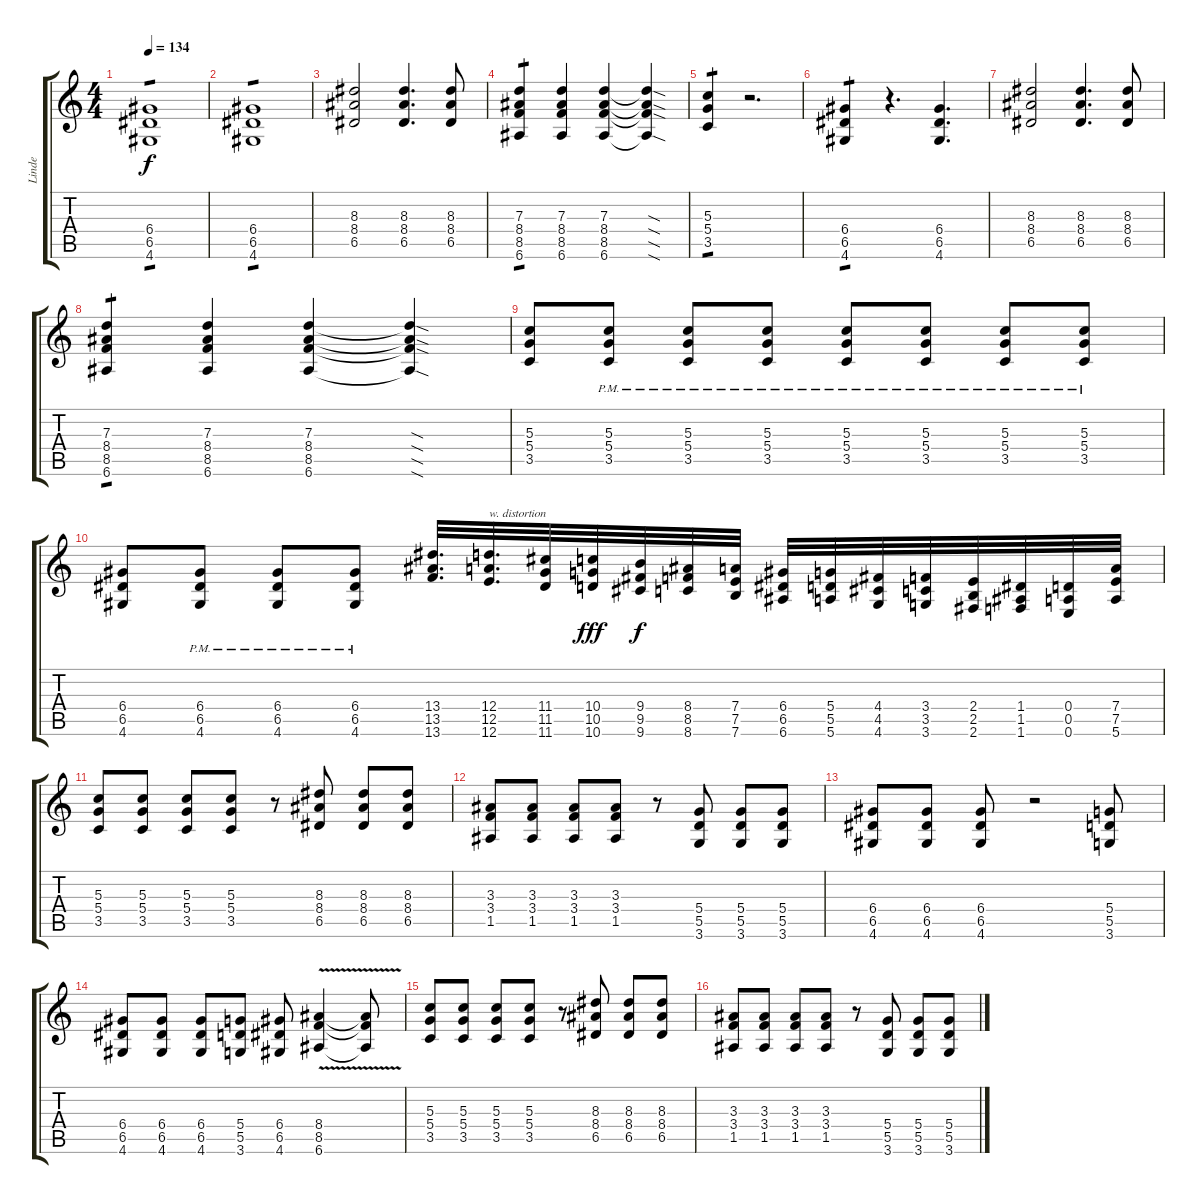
\track ("Linde" "Linde") {instrument distortionguitar}
\staff {score tabs}
\tuning (E4 B3 G3 D3 A2 E2) {hide}
\ts (4 4)
\tempo 134
\clef g2
\ks c
(6.4 6.5 4.6).1{tp 1 dy f} |
(6.4 6.5 4.6).1{tp 1} |
(8.3 8.4 6.5).2 (8.3 8.4 6.5).4{d} (8.3 8.4 6.5).8 |
(7.3 8.4 8.5 6.6).4{tp 1} (7.3 8.4 8.5 6.6).4 (7.3 8.4 8.5 6.6).4 (7.3{sod t} 8.4{sod t} 8.5{sod t} 6.6{sod t}).4 |
(5.3 5.4 3.5).4{tp 1} r.2{d} |
(6.4 6.5 4.6).4{tp 1} r.4{d} (6.4 6.5 4.6).4{d} |
(8.3 8.4 6.5).2 (8.3 8.4 6.5).4{d} (8.3 8.4 6.5).8 |
(7.3 8.4 8.5 6.6).4{tp 1} (7.3 8.4 8.5 6.6).4 (7.3 8.4 8.5 6.6).4 (7.3{sod t} 8.4{sod t} 8.5{sod t} 6.6{sod t}).4 |
(5.3 5.4 3.5).8 (5.3{pm} 5.4{pm} 3.5{pm}).8 (5.3{pm} 5.4{pm} 3.5{pm}).8 (5.3{pm} 5.4{pm} 3.5{pm}).8 (5.3{pm} 5.4{pm} 3.5{pm}).8 (5.3{pm} 5.4{pm} 3.5{pm}).8 (5.3{pm} 5.4{pm} 3.5{pm}).8 (5.3{pm} 5.4{pm} 3.5{pm}).8 |
(6.4 6.5 4.6).8 (6.4{pm} 6.5{pm} 4.6{pm}).8 (6.4{pm} 6.5{pm} 4.6{pm}).8 (6.4{pm} 6.5{pm} 4.6{pm}).8 (13.4 13.5 13.6).32{d volume 16 instrument guitarfretnoise} (12.4 12.5 12.6).32{d txt "w. distortion"} (11.4 11.5 11.6).32 (10.4 10.5 10.6).32{dy fff} (9.4 9.5 9.6).32{dy f} (8.4 8.5 8.6).32 (7.4 7.5 7.6).32 (6.4 6.5 6.6).32 (5.4 5.5 5.6).32 (4.4 4.5 4.6).32 (3.4 3.5 3.6).32 (2.4 2.5 2.6).32 (1.4 1.5 1.6).32 (0.4 0.5 0.6).32 (7.4 7.5 5.6).32{volume 16 instrument distortionguitar} |
(5.3 5.4 3.5).8 (5.3 5.4 3.5).8 (5.3 5.4 3.5).8 (5.3 5.4 3.5).8 r.8 (8.3 8.4 6.5).8 (8.3 8.4 6.5).8 (8.3 8.4 6.5).8 |
(3.3 3.4 1.5).8 (3.3 3.4 1.5).8 (3.3 3.4 1.5).8 (3.3 3.4 1.5).8 r.8 (5.4 5.5 3.6).8 (5.4 5.5 3.6).8 (5.4 5.5 3.6).8 |
(6.4 6.5 4.6).8 (6.4 6.5 4.6).8 (6.4 6.5 4.6).8 r.2 (5.4 5.5 3.6).8 |
(6.4 6.5 4.6).8 (6.4 6.5 4.6).8 (6.4 6.5 4.6).8 (5.4 5.5 3.6).8 (6.4 6.5 4.6).8 (8.4 8.5{v} 6.6).4 (8.4{t} 8.5{t} 6.6{v t}).8 |
(5.3 5.4 3.5).8 (5.3 5.4 3.5).8 (5.3 5.4 3.5).8 (5.3 5.4 3.5).8 r.8 (8.3 8.4 6.5).8 (8.3 8.4 6.5).8 (8.3 8.4 6.5).8 |
(3.3 3.4 1.5).8 (3.3 3.4 1.5).8 (3.3 3.4 1.5).8 (3.3 3.4 1.5).8 r.8 (5.4 5.5 3.6).8 (5.4 5.5 3.6).8 (5.4 5.5 3.6).8
